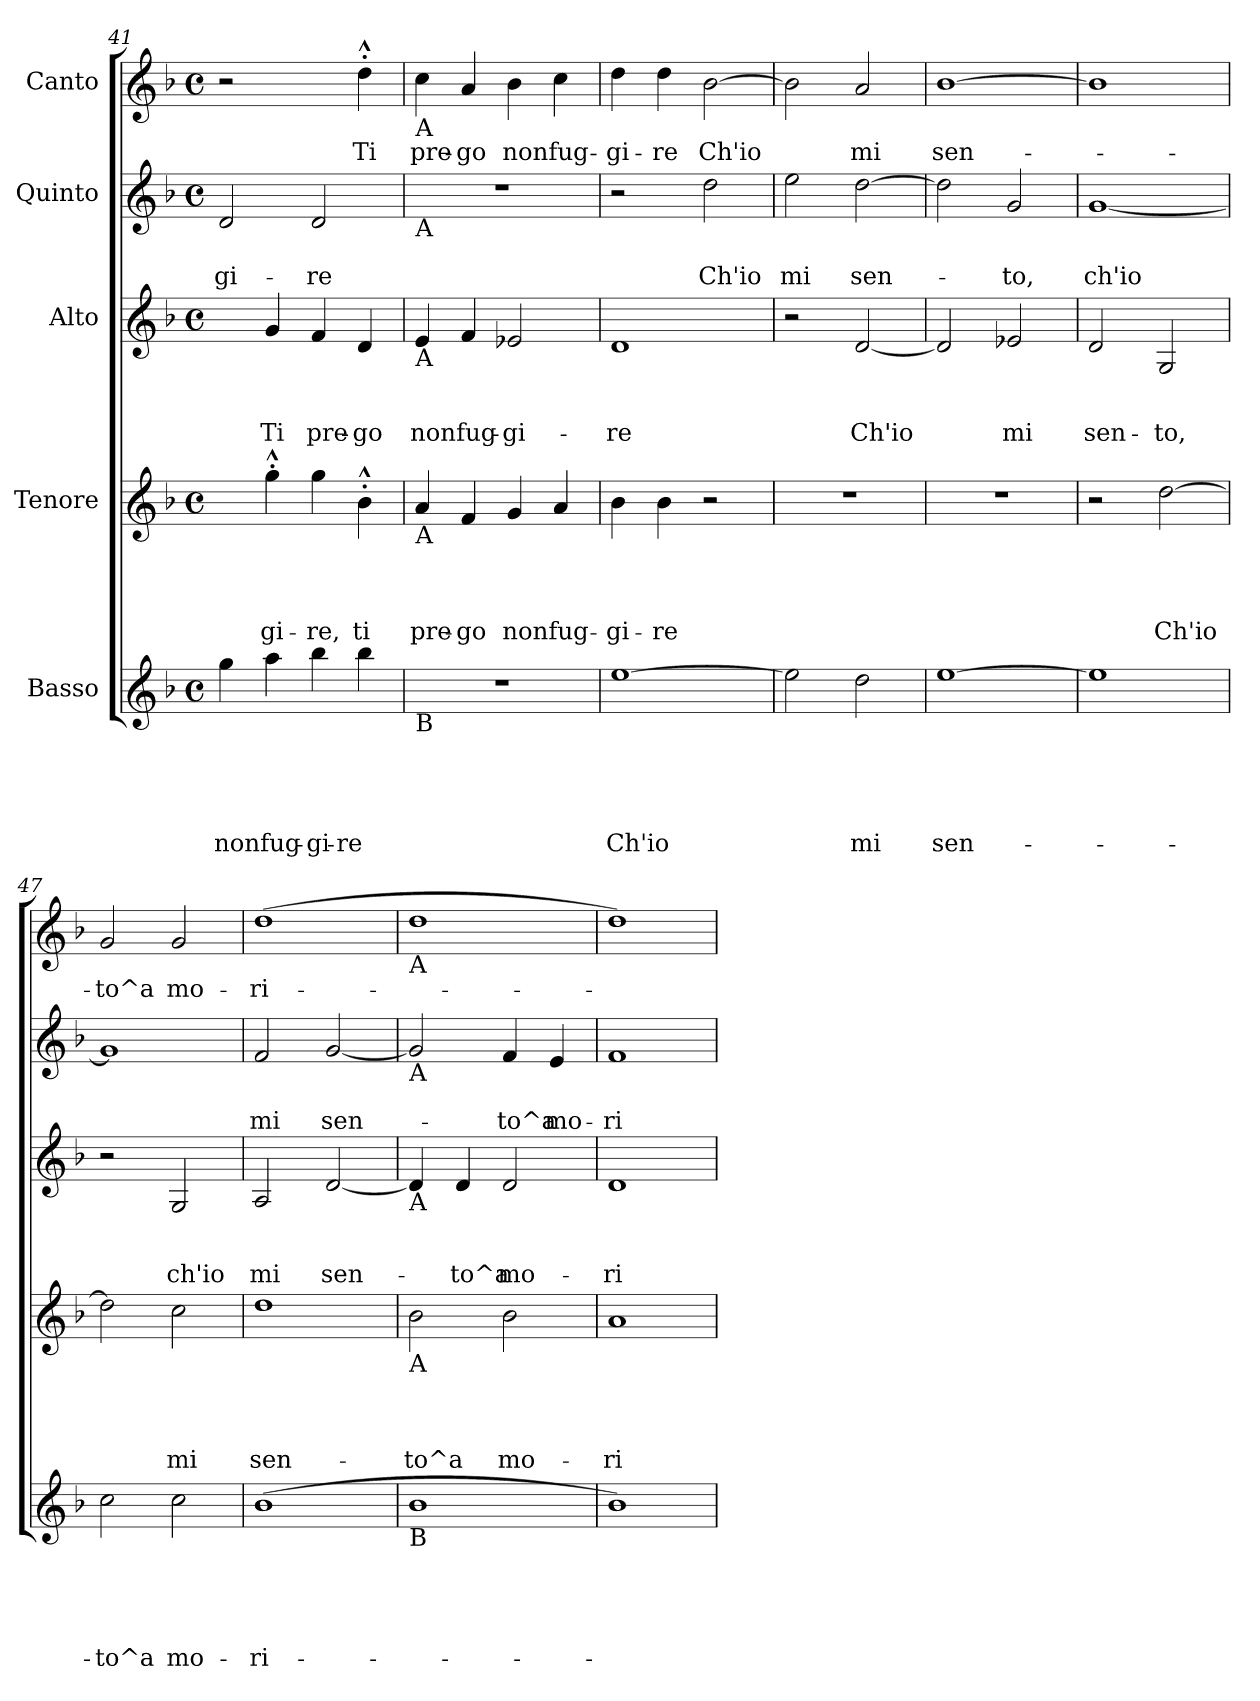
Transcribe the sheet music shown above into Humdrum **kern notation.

**kern	**text	**text	**text	**text	**text	**kern	**text	**text	**text	**text	**kern	**text	**text	**text	**kern	**text	**text	**kern	**text
*part5	*part5	*part5	*part5	*part5	*part5	*part4	*part4	*part4	*part4	*part4	*part3	*part3	*part3	*part3	*part2	*part2	*part2	*part1	*part1
*staff5	*staff5	*staff5	*staff5	*staff5	*staff5	*staff4	*staff4	*staff4	*staff4	*staff4	*staff3	*staff3	*staff3	*staff3	*staff2	*staff2	*staff2	*staff1	*staff1
*I"Basso	*	*	*	*	*	*I"Tenore	*	*	*	*	*I"Alto	*	*	*	*I"Quinto	*	*	*I"Canto	*
*clefG2	*	*	*	*	*	*clefG2	*	*	*	*	*clefG2	*	*	*	*clefG2	*	*	*clefG2	*
*k[b-]	*	*	*	*	*	*k[b-]	*	*	*	*	*k[b-]	*	*	*	*k[b-]	*	*	*k[b-]	*
*F:	*	*	*	*	*	*F:	*	*	*	*	*F:	*	*	*	*F:	*	*	*F:	*
*M4/4	*	*	*	*	*	*M4/4	*	*	*	*	*M4/4	*	*	*	*M4/4	*	*	*M4/4	*
*met(c)	*	*	*	*	*	*met(c)	*	*	*	*	*met(c)	*	*	*	*met(c)	*	*	*met(c)	*
=41	=41	=41	=41	=41	=41	=41	=41	=41	=41	=41	=41	=41	=41	=41	=41	=41	=41	=41	=41
!	!	!	!	!	!LO:LY:b	!	!	!	!	!	!	!	!	!	!	!	!LO:LY:b	!	!
4gg\	.	.	.	.	non	4ryy	.	.	.	.	4ryy	.	.	.	2d/	.	-gi-	2r	.
!	!	!	!	!	!LO:LY:b	!	!	!	!	!LO:LY:b	!	!	!	!LO:LY:b	!	!	!	!	!
4aa\	.	.	.	.	fug-	4gg^^>'>\	.	.	.	-gi-	4g/	.	.	Ti	.	.	.	.	.
!	!	!	!	!	!LO:LY:b	!	!	!	!	!LO:LY:b	!	!	!	!LO:LY:b	!	!	!LO:LY:b	!	!
4bb-\	.	.	.	.	-gi-	4gg\	.	.	.	-re,	4f/	.	.	pre-	2d/	.	-re	4ryy	.
!	!	!	!	!	!LO:LY:b	!	!	!	!	!LO:LY:b	!	!	!	!LO:LY:b	!	!	!	!	!LO:LY:b
4bb-\	.	.	.	.	-re	4b-^^>'>\	.	.	.	ti	4d/	.	.	-go	.	.	.	4dd^^>'>\	Ti
!!LO:LB:g=z
=42	=42	=42	=42	=42	=42	=42	=42	=42	=42	=42	=42	=42	=42	=42	=42	=42	=42	=42	=42
!	!	!	!	!	!	!	!	!	!	!	!	!	!	!	!	!	!	!LO:TX:b:t=A	!
!	!	!	!	!	!	!	!	!	!	!	!	!	!	!	!LO:TX:b:t=A	!	!	!	!
!	!	!	!	!	!	!	!	!	!	!	!LO:TX:b:t=A	!	!	!	!	!	!	!	!
!	!	!	!	!	!	!LO:TX:b:t=A	!	!	!	!	!	!	!	!	!	!	!	!	!
!LO:TX:b:t=B	!	!	!	!	!	!	!	!	!	!	!	!	!	!	!	!	!	!	!
!	!	!	!	!	!	!	!	!	!	!LO:LY:b	!	!	!	!LO:LY:b	!	!	!	!	!LO:LY:b
1r	.	.	.	.	.	4a/	.	.	.	pre-	4e/	.	.	non	1r	.	.	4cc\	pre-
!	!	!	!	!	!	!	!	!	!	!LO:LY:b	!	!	!	!LO:LY:b	!	!	!	!	!LO:LY:b
.	.	.	.	.	.	4f/	.	.	.	-go	4f/	.	.	fug-	.	.	.	4a/	-go
!	!	!	!	!	!	!	!	!	!	!LO:LY:b	!	!	!	!LO:LY:b	!	!	!	!	!LO:LY:b
.	.	.	.	.	.	4g/	.	.	.	non	2e-X/	.	.	-gi-	.	.	.	4b-\	non
!	!	!	!	!	!	!	!	!	!	!LO:LY:b	!	!	!	!	!	!	!	!	!LO:LY:b
.	.	.	.	.	.	4a/	.	.	.	fug-	.	.	.	.	.	.	.	4cc\	fug-
=43	=43	=43	=43	=43	=43	=43	=43	=43	=43	=43	=43	=43	=43	=43	=43	=43	=43	=43	=43
!	!	!	!	!	!LO:LY:b	!	!	!	!	!LO:LY:b	!	!	!	!LO:LY:b	!	!	!	!	!LO:LY:b
[>1ee	.	.	.	.	Ch'io	4b-\	.	.	.	-gi-	1d	.	.	-re	2r	.	.	4dd\	-gi-
!	!	!	!	!	!	!	!	!	!	!LO:LY:b	!	!	!	!	!	!	!	!	!LO:LY:b
.	.	.	.	.	.	4b-\	.	.	.	-re	.	.	.	.	.	.	.	4dd\	-re
!	!	!	!	!	!	!	!	!	!	!	!	!	!	!	!	!	!LO:LY:b	!	!LO:LY:b
.	.	.	.	.	.	2r	.	.	.	.	.	.	.	.	2dd\	.	Ch'io	[>2b-\	Ch'io
=44	=44	=44	=44	=44	=44	=44	=44	=44	=44	=44	=44	=44	=44	=44	=44	=44	=44	=44	=44
!	!	!	!	!	!	!	!	!	!	!	!	!	!	!	!	!	!LO:LY:b	!	!
2ee\]	.	.	.	.	.	1r	.	.	.	.	2r	.	.	.	2ee\	.	mi	2b-\]	.
!	!	!	!	!	!LO:LY:b	!	!	!	!	!	!	!	!	!LO:LY:b	!	!	!LO:LY:b	!	!LO:LY:b
2dd\	.	.	.	.	mi	.	.	.	.	.	[<2d/	.	.	Ch'io	[>2dd\	.	sen-	2a/	mi
=45	=45	=45	=45	=45	=45	=45	=45	=45	=45	=45	=45	=45	=45	=45	=45	=45	=45	=45	=45
!	!	!	!	!	!LO:LY:b	!	!	!	!	!	!	!	!	!	!	!	!	!	!LO:LY:b
[>1ee	.	.	.	.	sen-	1r	.	.	.	.	2d/]	.	.	.	2dd\]	.	.	[>1b-	sen-
!	!	!	!	!	!	!	!	!	!	!	!	!	!	!LO:LY:b	!	!	!LO:LY:b	!	!
.	.	.	.	.	.	.	.	.	.	.	2e-X/	.	.	mi	2g/	.	-to,	.	.
=46	=46	=46	=46	=46	=46	=46	=46	=46	=46	=46	=46	=46	=46	=46	=46	=46	=46	=46	=46
!	!	!	!	!	!	!	!	!	!	!	!	!	!	!LO:LY:b	!	!	!LO:LY:b	!	!
1ee]	.	.	.	.	.	2r	.	.	.	.	2d/	.	.	sen-	[<1g	.	ch'io	1b-]	.
!	!	!	!	!	!	!	!	!	!	!LO:LY:b	!	!	!	!LO:LY:b	!	!	!	!	!
.	.	.	.	.	.	[>2dd\	.	.	.	Ch'io	2G/	.	.	-to,	.	.	.	.	.
=47	=47	=47	=47	=47	=47	=47	=47	=47	=47	=47	=47	=47	=47	=47	=47	=47	=47	=47	=47
!	!	!	!	!	!LO:LY:b	!	!	!	!	!	!	!	!	!	!	!	!	!	!LO:LY:b
2cc\	.	.	.	.	-to^a	2dd\]	.	.	.	.	2r	.	.	.	1g]	.	.	2g/	-to^a
!	!	!	!	!	!LO:LY:b	!	!	!	!	!LO:LY:b	!	!	!	!LO:LY:b	!	!	!	!	!LO:LY:b
2cc\	.	.	.	.	mo-	2cc\	.	.	.	mi	2G/	.	.	ch'io	.	.	.	2g/	mo-
=48	=48	=48	=48	=48	=48	=48	=48	=48	=48	=48	=48	=48	=48	=48	=48	=48	=48	=48	=48
!	!	!	!	!	!LO:LY:b	!	!	!	!	!LO:LY:b	!	!	!	!LO:LY:b	!	!	!LO:LY:b	!	!LO:LY:b
(>1b-	.	.	.	.	-ri-	1dd	.	.	.	sen-	2A/	.	.	mi	2f/	.	mi	(>1dd	-ri-
!	!	!	!	!	!	!	!	!	!	!	!	!	!	!LO:LY:b	!	!	!LO:LY:b	!	!
.	.	.	.	.	.	.	.	.	.	.	[<2d/	.	.	sen-	[<2g/	.	sen-	.	.
!!LO:PB:g=z
=49	=49	=49	=49	=49	=49	=49	=49	=49	=49	=49	=49	=49	=49	=49	=49	=49	=49	=49	=49
!	!	!	!	!	!	!	!	!	!	!	!	!	!	!	!	!	!	!LO:TX:b:t=A	!
!	!	!	!	!	!	!	!	!	!	!	!	!	!	!	!LO:TX:b:t=A	!	!	!	!
!	!	!	!	!	!	!	!	!	!	!	!LO:TX:b:t=A	!	!	!	!	!	!	!	!
!	!	!	!	!	!	!LO:TX:b:t=A	!	!	!	!	!	!	!	!	!	!	!	!	!
!LO:TX:b:t=B	!	!	!	!	!	!	!	!	!	!	!	!	!	!	!	!	!	!	!
!	!	!	!	!	!	!	!	!	!	!LO:LY:b	!	!	!	!	!	!	!	!	!
1b-	.	.	.	.	.	2b-\	.	.	.	-to^a	4d/]	.	.	.	2g/]	.	.	1dd	.
!	!	!	!	!	!	!	!	!	!	!	!	!	!	!LO:LY:b	!	!	!	!	!
.	.	.	.	.	.	.	.	.	.	.	4d/	.	.	-to^a	.	.	.	.	.
!	!	!	!	!	!	!	!	!	!	!LO:LY:b	!	!	!	!LO:LY:b	!	!	!LO:LY:b	!	!
.	.	.	.	.	.	2b-\	.	.	.	mo-	2d/	.	.	mo-	4f/	.	-to^a	.	.
!	!	!	!	!	!	!	!	!	!	!	!	!	!	!	!	!	!LO:LY:b	!	!
.	.	.	.	.	.	.	.	.	.	.	.	.	.	.	4e/	.	mo-	.	.
=50	=50	=50	=50	=50	=50	=50	=50	=50	=50	=50	=50	=50	=50	=50	=50	=50	=50	=50	=50
!	!	!	!	!	!	!	!	!	!	!LO:LY:b	!	!	!	!LO:LY:b	!	!	!LO:LY:b	!	!
1b-)	.	.	.	.	.	1a	.	.	.	-ri-	1d	.	.	-ri-	1f	.	-ri-	1dd)	.
=	=	=	=	=	=	=	=	=	=	=	=	=	=	=	=	=	=	=	=
*-	*-	*-	*-	*-	*-	*-	*-	*-	*-	*-	*-	*-	*-	*-	*-	*-	*-	*-	*-
